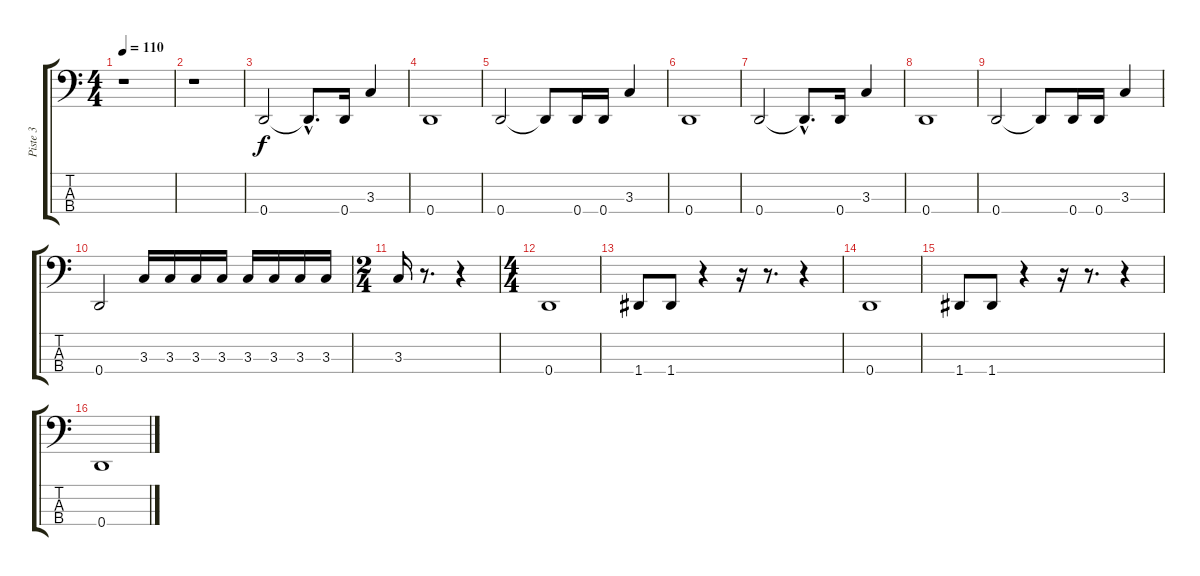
\track ("Piste 3" "Piste 3") {instrument slapbass2}
\staff {score tabs}
\tuning (G2 D2 A1 D1) {hide}
\ts (4 4)
\tempo 110
\clef f4
\ks c
r.1{dy f instrument slapbass2} |
r.1 |
0.4.2 0.4{hac t}.8{d} 0.4.16 3.3.4 |
0.4.1 |
0.4.2 0.4{t}.8 0.4.16 0.4.16 3.3.4 |
0.4.1 |
0.4.2 0.4{hac t}.8{d} 0.4.16 3.3.4 |
0.4.1 |
0.4.2 0.4{t}.8 0.4.16 0.4.16 3.3.4 |
0.4.2 3.3.16 3.3.16 3.3.16 3.3.16 3.3.16 3.3.16 3.3.16 3.3.16 |
\ts (2 4)
3.3.16 r.8{d} r.4 |
\ts (4 4)
0.4.1 |
1.4.8 1.4.8 r.4 r.16 r.8{d} r.4 |
0.4.1 |
1.4.8 1.4.8 r.4 r.16 r.8{d} r.4 |
0.4.1
